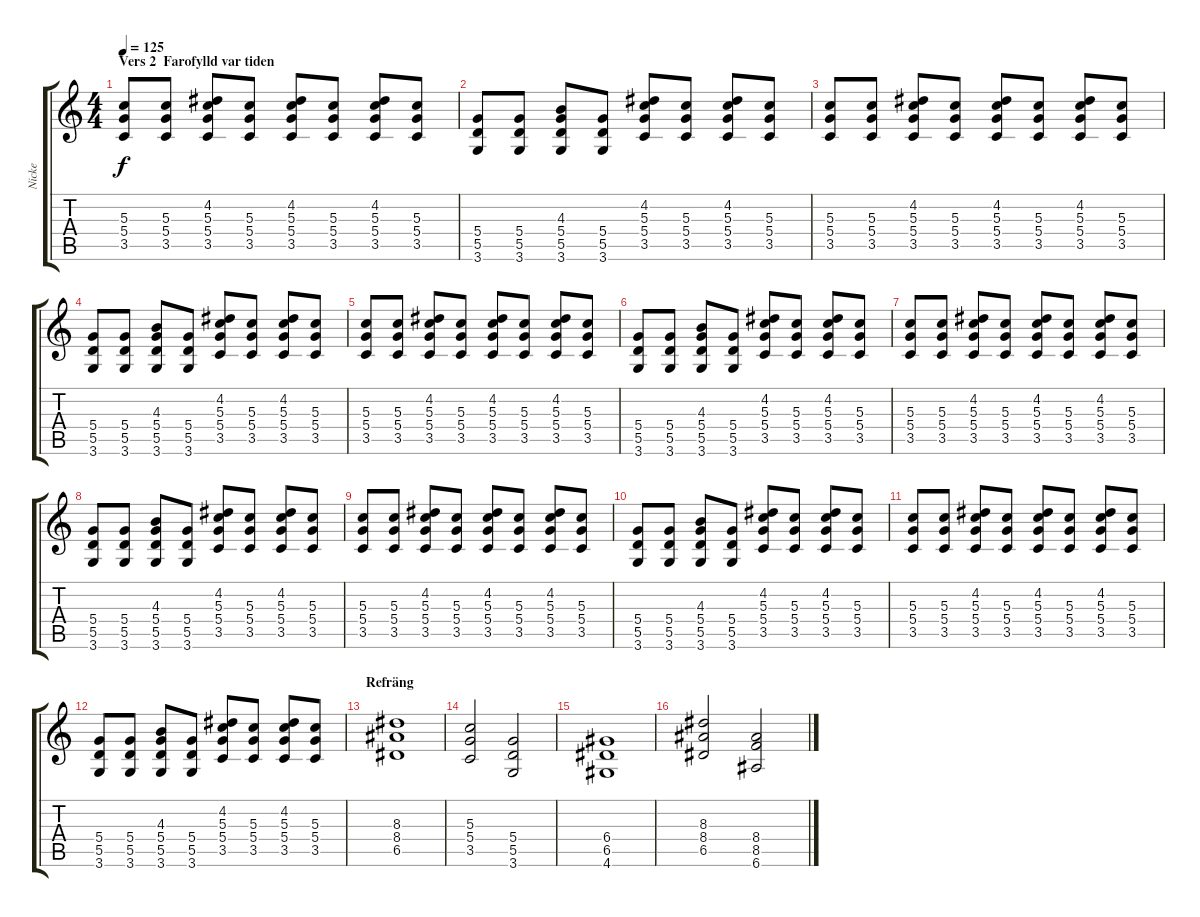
\track ("Nicke" "Nicke") {instrument overdrivenguitar}
\staff {score tabs}
\tuning (E4 B3 G3 D3 A2 E2) {hide}
\ts (4 4)
\section ("" "Vers 2  Farofylld var tiden")
\tempo 125
\clef g2
\ks c
(5.3 5.4 3.5).8{dy f} (5.3 5.4 3.5).8 (4.2 5.3 5.4 3.5).8 (5.3 5.4 3.5).8 (4.2 5.3 5.4 3.5).8 (5.3 5.4 3.5).8 (4.2 5.3 5.4 3.5).8 (5.3 5.4 3.5).8 |
(5.4 5.5 3.6).8 (5.4 5.5 3.6).8 (4.3 5.4 5.5 3.6).8 (5.4 5.5 3.6).8 (4.2 5.3 5.4 3.5).8 (5.3 5.4 3.5).8 (4.2 5.3 5.4 3.5).8 (5.3 5.4 3.5).8 |
(5.3 5.4 3.5).8 (5.3 5.4 3.5).8 (4.2 5.3 5.4 3.5).8 (5.3 5.4 3.5).8 (4.2 5.3 5.4 3.5).8 (5.3 5.4 3.5).8 (4.2 5.3 5.4 3.5).8 (5.3 5.4 3.5).8 |
(5.4 5.5 3.6).8 (5.4 5.5 3.6).8 (4.3 5.4 5.5 3.6).8 (5.4 5.5 3.6).8 (4.2 5.3 5.4 3.5).8 (5.3 5.4 3.5).8 (4.2 5.3 5.4 3.5).8 (5.3 5.4 3.5).8 |
(5.3 5.4 3.5).8 (5.3 5.4 3.5).8 (4.2 5.3 5.4 3.5).8 (5.3 5.4 3.5).8 (4.2 5.3 5.4 3.5).8 (5.3 5.4 3.5).8 (4.2 5.3 5.4 3.5).8 (5.3 5.4 3.5).8 |
(5.4 5.5 3.6).8 (5.4 5.5 3.6).8 (4.3 5.4 5.5 3.6).8 (5.4 5.5 3.6).8 (4.2 5.3 5.4 3.5).8 (5.3 5.4 3.5).8 (4.2 5.3 5.4 3.5).8 (5.3 5.4 3.5).8 |
(5.3 5.4 3.5).8 (5.3 5.4 3.5).8 (4.2 5.3 5.4 3.5).8 (5.3 5.4 3.5).8 (4.2 5.3 5.4 3.5).8 (5.3 5.4 3.5).8 (4.2 5.3 5.4 3.5).8 (5.3 5.4 3.5).8 |
(5.4 5.5 3.6).8 (5.4 5.5 3.6).8 (4.3 5.4 5.5 3.6).8 (5.4 5.5 3.6).8 (4.2 5.3 5.4 3.5).8 (5.3 5.4 3.5).8 (4.2 5.3 5.4 3.5).8 (5.3 5.4 3.5).8 |
(5.3 5.4 3.5).8 (5.3 5.4 3.5).8 (4.2 5.3 5.4 3.5).8 (5.3 5.4 3.5).8 (4.2 5.3 5.4 3.5).8 (5.3 5.4 3.5).8 (4.2 5.3 5.4 3.5).8 (5.3 5.4 3.5).8 |
(5.4 5.5 3.6).8 (5.4 5.5 3.6).8 (4.3 5.4 5.5 3.6).8 (5.4 5.5 3.6).8 (4.2 5.3 5.4 3.5).8 (5.3 5.4 3.5).8 (4.2 5.3 5.4 3.5).8 (5.3 5.4 3.5).8 |
(5.3 5.4 3.5).8 (5.3 5.4 3.5).8 (4.2 5.3 5.4 3.5).8 (5.3 5.4 3.5).8 (4.2 5.3 5.4 3.5).8 (5.3 5.4 3.5).8 (4.2 5.3 5.4 3.5).8 (5.3 5.4 3.5).8 |
(5.4 5.5 3.6).8 (5.4 5.5 3.6).8 (4.3 5.4 5.5 3.6).8 (5.4 5.5 3.6).8 (4.2 5.3 5.4 3.5).8 (5.3 5.4 3.5).8 (4.2 5.3 5.4 3.5).8 (5.3 5.4 3.5).8 |
\section ("" "Refräng")
(8.3 8.4 6.5).1 |
(5.3 5.4 3.5).2 (5.4 5.5 3.6).2 |
(6.4 6.5 4.6).1 |
(8.3 8.4 6.5).2 (8.4 8.5 6.6).2
